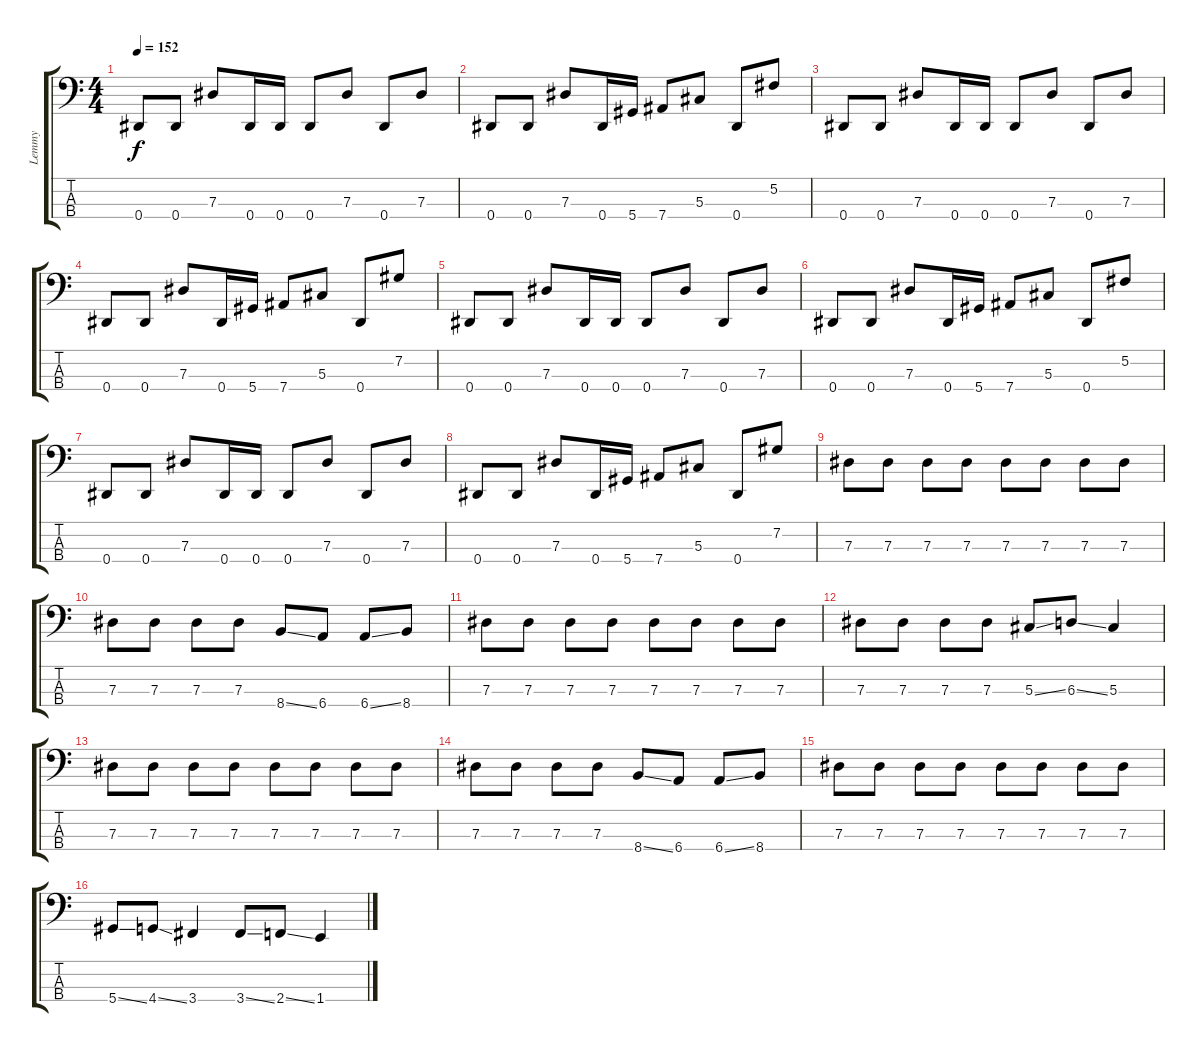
\track ("Lemmy" "Lemmy") {instrument electricbasspick}
\staff {score tabs}
\tuning (Gb2 Db2 Ab1 Eb1) {hide}
\ts (4 4)
\tempo 152
\clef f4
\ks c
0.4.8{dy f instrument electricbasspick} 0.4.8 7.3.8 0.4.16 0.4.16 0.4.8 7.3.8 0.4.8 7.3.8 |
0.4.8 0.4.8 7.3.8 0.4.16 5.4.16 7.4.8 5.3.8 0.4.8 5.2.8 |
0.4.8 0.4.8 7.3.8 0.4.16 0.4.16 0.4.8 7.3.8 0.4.8 7.3.8 |
0.4.8 0.4.8 7.3.8 0.4.16 5.4.16 7.4.8 5.3.8 0.4.8 7.2.8 |
0.4.8 0.4.8 7.3.8 0.4.16 0.4.16 0.4.8 7.3.8 0.4.8 7.3.8 |
0.4.8 0.4.8 7.3.8 0.4.16 5.4.16 7.4.8 5.3.8 0.4.8 5.2.8 |
0.4.8 0.4.8 7.3.8 0.4.16 0.4.16 0.4.8 7.3.8 0.4.8 7.3.8 |
0.4.8 0.4.8 7.3.8 0.4.16 5.4.16 7.4.8 5.3.8 0.4.8 7.2.8 |
7.3.8 7.3.8 7.3.8 7.3.8 7.3.8 7.3.8 7.3.8 7.3.8 |
7.3.8 7.3.8 7.3.8 7.3.8 8.4{ss}.8 6.4.8 6.4{ss}.8 8.4.8 |
7.3.8 7.3.8 7.3.8 7.3.8 7.3.8 7.3.8 7.3.8 7.3.8 |
7.3.8 7.3.8 7.3.8 7.3.8 5.3{ss}.8 6.3{ss}.8 5.3.4 |
7.3.8 7.3.8 7.3.8 7.3.8 7.3.8 7.3.8 7.3.8 7.3.8 |
7.3.8 7.3.8 7.3.8 7.3.8 8.4{ss}.8 6.4.8 6.4{ss}.8 8.4.8 |
7.3.8 7.3.8 7.3.8 7.3.8 7.3.8 7.3.8 7.3.8 7.3.8 |
5.4{ss}.8 4.4{ss}.8 3.4.4 3.4{ss}.8 2.4{ss}.8 1.4.4
